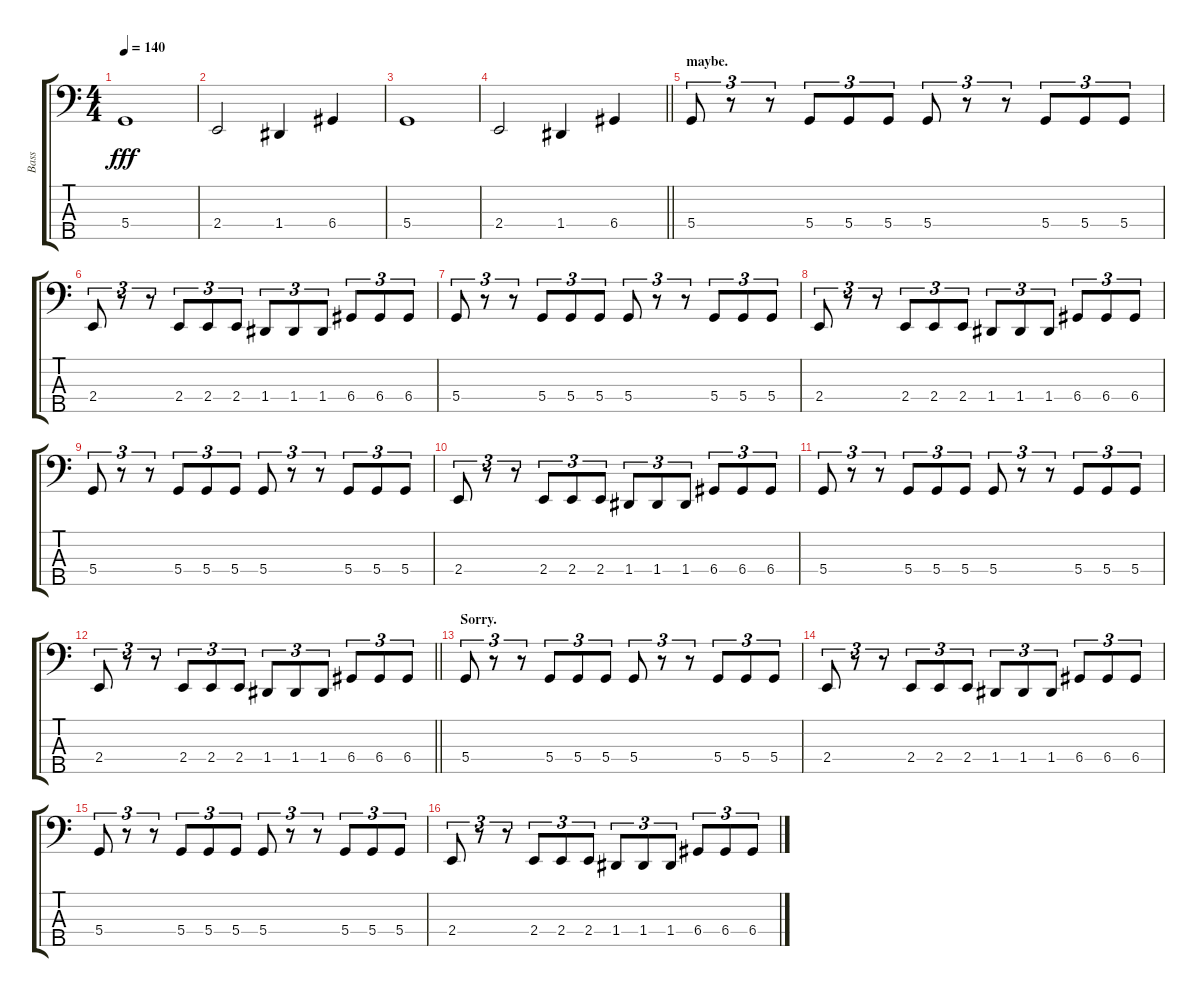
\track ("Bass" "Bass") {instrument electricbassfinger}
\staff {score tabs}
\tuning (G2 D2 A1 D1 A0) {hide}
\ts (4 4)
\tempo 140
\clef f4
\ks c
5.4.1{dy fff} |
2.4.2 1.4.4 6.4.4 |
5.4.1 |
\barLineRight lightlight
2.4.2 1.4.4 6.4.4 |
\section ("" "maybe.")
5.4.8{tu (3 2)} r.8{tu (3 2)} r.8{tu (3 2)} 5.4.8{tu (3 2)} 5.4.8{tu (3 2)} 5.4.8{tu (3 2)} 5.4.8{tu (3 2)} r.8{tu (3 2)} r.8{tu (3 2)} 5.4.8{tu (3 2)} 5.4.8{tu (3 2)} 5.4.8{tu (3 2)} |
2.4.8{tu (3 2)} r.8{tu (3 2)} r.8{tu (3 2)} 2.4.8{tu (3 2)} 2.4.8{tu (3 2)} 2.4.8{tu (3 2)} 1.4.8{tu (3 2)} 1.4.8{tu (3 2)} 1.4.8{tu (3 2)} 6.4.8{tu (3 2)} 6.4.8{tu (3 2)} 6.4.8{tu (3 2)} |
5.4.8{tu (3 2)} r.8{tu (3 2)} r.8{tu (3 2)} 5.4.8{tu (3 2)} 5.4.8{tu (3 2)} 5.4.8{tu (3 2)} 5.4.8{tu (3 2)} r.8{tu (3 2)} r.8{tu (3 2)} 5.4.8{tu (3 2)} 5.4.8{tu (3 2)} 5.4.8{tu (3 2)} |
2.4.8{tu (3 2)} r.8{tu (3 2)} r.8{tu (3 2)} 2.4.8{tu (3 2)} 2.4.8{tu (3 2)} 2.4.8{tu (3 2)} 1.4.8{tu (3 2)} 1.4.8{tu (3 2)} 1.4.8{tu (3 2)} 6.4.8{tu (3 2)} 6.4.8{tu (3 2)} 6.4.8{tu (3 2)} |
5.4.8{tu (3 2)} r.8{tu (3 2)} r.8{tu (3 2)} 5.4.8{tu (3 2)} 5.4.8{tu (3 2)} 5.4.8{tu (3 2)} 5.4.8{tu (3 2)} r.8{tu (3 2)} r.8{tu (3 2)} 5.4.8{tu (3 2)} 5.4.8{tu (3 2)} 5.4.8{tu (3 2)} |
2.4.8{tu (3 2)} r.8{tu (3 2)} r.8{tu (3 2)} 2.4.8{tu (3 2)} 2.4.8{tu (3 2)} 2.4.8{tu (3 2)} 1.4.8{tu (3 2)} 1.4.8{tu (3 2)} 1.4.8{tu (3 2)} 6.4.8{tu (3 2)} 6.4.8{tu (3 2)} 6.4.8{tu (3 2)} |
5.4.8{tu (3 2)} r.8{tu (3 2)} r.8{tu (3 2)} 5.4.8{tu (3 2)} 5.4.8{tu (3 2)} 5.4.8{tu (3 2)} 5.4.8{tu (3 2)} r.8{tu (3 2)} r.8{tu (3 2)} 5.4.8{tu (3 2)} 5.4.8{tu (3 2)} 5.4.8{tu (3 2)} |
\barLineRight lightlight
2.4.8{tu (3 2)} r.8{tu (3 2)} r.8{tu (3 2)} 2.4.8{tu (3 2)} 2.4.8{tu (3 2)} 2.4.8{tu (3 2)} 1.4.8{tu (3 2)} 1.4.8{tu (3 2)} 1.4.8{tu (3 2)} 6.4.8{tu (3 2)} 6.4.8{tu (3 2)} 6.4.8{tu (3 2)} |
\section ("" "Sorry.")
5.4.8{tu (3 2)} r.8{tu (3 2)} r.8{tu (3 2)} 5.4.8{tu (3 2)} 5.4.8{tu (3 2)} 5.4.8{tu (3 2)} 5.4.8{tu (3 2)} r.8{tu (3 2)} r.8{tu (3 2)} 5.4.8{tu (3 2)} 5.4.8{tu (3 2)} 5.4.8{tu (3 2)} |
2.4.8{tu (3 2)} r.8{tu (3 2)} r.8{tu (3 2)} 2.4.8{tu (3 2)} 2.4.8{tu (3 2)} 2.4.8{tu (3 2)} 1.4.8{tu (3 2)} 1.4.8{tu (3 2)} 1.4.8{tu (3 2)} 6.4.8{tu (3 2)} 6.4.8{tu (3 2)} 6.4.8{tu (3 2)} |
5.4.8{tu (3 2)} r.8{tu (3 2)} r.8{tu (3 2)} 5.4.8{tu (3 2)} 5.4.8{tu (3 2)} 5.4.8{tu (3 2)} 5.4.8{tu (3 2)} r.8{tu (3 2)} r.8{tu (3 2)} 5.4.8{tu (3 2)} 5.4.8{tu (3 2)} 5.4.8{tu (3 2)} |
2.4.8{tu (3 2)} r.8{tu (3 2)} r.8{tu (3 2)} 2.4.8{tu (3 2)} 2.4.8{tu (3 2)} 2.4.8{tu (3 2)} 1.4.8{tu (3 2)} 1.4.8{tu (3 2)} 1.4.8{tu (3 2)} 6.4.8{tu (3 2)} 6.4.8{tu (3 2)} 6.4.8{tu (3 2)}
